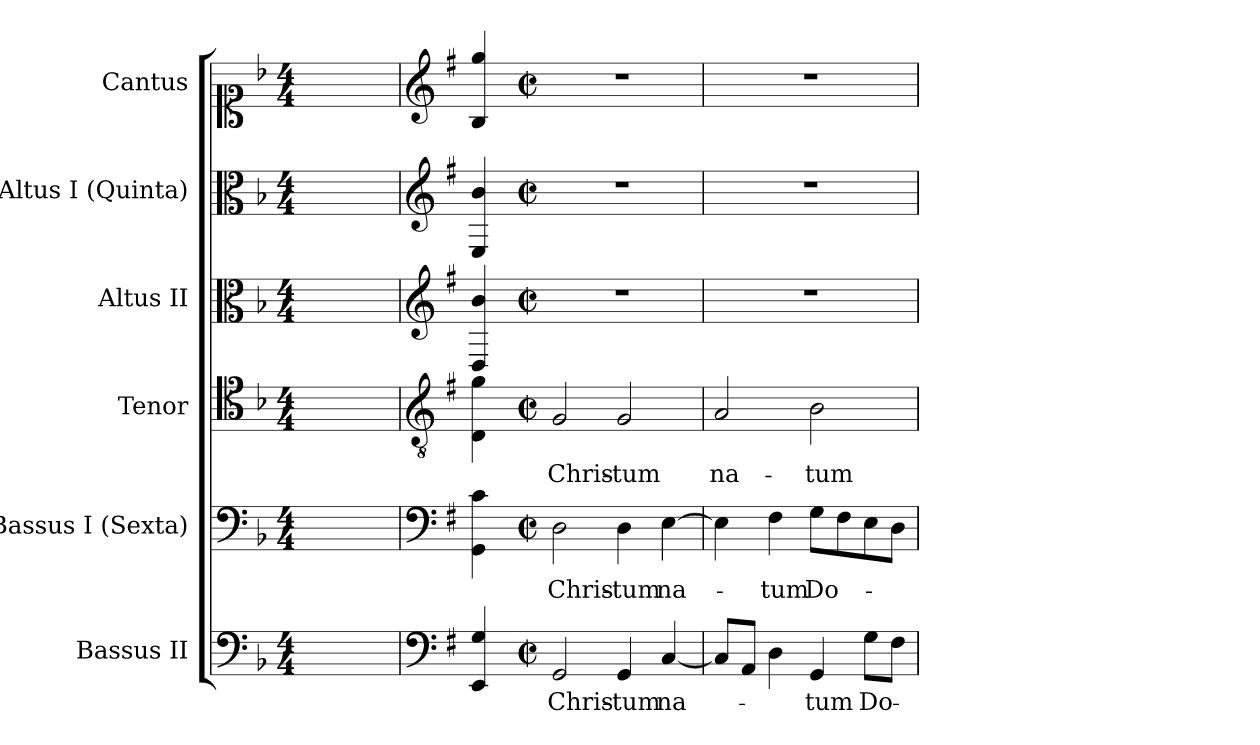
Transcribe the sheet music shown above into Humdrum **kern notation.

**kern	**text	**kern	**text	**kern	**text	**kern	**kern	**kern
*part6	*part6	*part5	*part5	*part4	*part4	*part3	*part2	*part1
*staff6	*staff6	*staff5	*staff5	*staff4	*staff4	*staff3	*staff2	*staff1
*I"Bassus II	*	*I"Bassus I (Sexta)	*	*I"Tenor	*	*I"Altus II	*I"Altus I (Quinta)	*I"Cantus
*I'B.	*	*I'B.	*	*I'T.	*	*I'A.	*I'A.	*I'S.
!!LO:PB:g=z
*clefF4	*	*clefF4	*	*clefC4	*	*clefC3	*clefC3	*clefC1
*	*	*	*	*ITrd7c12	*	*	*	*
*k[b-]	*	*k[b-]	*	*k[b-]	*	*k[b-]	*k[b-]	*k[b-]
*F:	*	*F:	*	*F:	*	*F:	*F:	*F:
*M4/4	*	*M4/4	*	*M4/4	*	*M4/4	*M4/4	*M4/4
=1	=1	=1	=1	=1	=1	=1	=1	=1
1ryy	.	1ryy	.	1ryy	.	1ryy	1ryy	1ryy
=2	=2	=2	=2	=2	=2	=2	=2	=2
*clefF4	*	*clefF4	*	*clefGv2	*	*clefG2	*clefG2	*clefG2
*k[f#]	*	*k[f#]	*	*k[f#]	*	*k[f#]	*k[f#]	*k[f#]
*G:	*	*G:	*	*G:	*	*G:	*G:	*G:
4EEi/ 4Gi	.	4GGi\ 4ci	.	4DDi\ 4Gi	.	4Di/ 4bi	4Ei/ 4bi	4Bi/ 4ggi
=1-	=1-	=1-	=1-	=1-	=1-	=1-	=1-	=1-
*M2/2	*	*M2/2	*	*M2/2	*	*M2/2	*M2/2	*M2/2
*met(c|)	*	*met(c|)	*	*met(c|)	*	*met(c|)	*met(c|)	*met(c|)
!	!LO:LY:b:color=#000000	!	!	!	!	!	!	!
!	!	!	!LO:LY:b:color=#000000	!	!	!	!	!
!	!	!	!	!	!LO:LY:b:color=#000000	!	!	!
2GGi/	Chris-	2Di\	Chris-	2GGi/	Chris-	1r	1r	1r
!	!LO:LY:b:color=#000000	!	!	!	!	!	!	!
!	!	!	!LO:LY:b:color=#000000	!	!	!	!	!
!	!	!	!	!	!LO:LY:b:color=#000000	!	!	!
4GGi/	-tum	4Di\	-tum	2GGi/	-tum	.	.	.
!	!LO:LY:b:color=#000000	!	!	!	!	!	!	!
!	!	!	!LO:LY:b:color=#000000	!	!	!	!	!
[<4Ci/	na-	[>4Ei\	na-	.	.	.	.	.
=2	=2	=2	=2	=2	=2	=2	=2	=2
!	!	!	!	!	!LO:LY:b:color=#000000	!	!	!
8Ci/L]	.	4Ei\]	.	2AAi/	na-	1r	1r	1r
8AAi/J	.	.	.	.	.	.	.	.
!	!	!	!LO:LY:b:color=#000000	!	!	!	!	!
4Di\	.	4F#i\	-tum	.	.	.	.	.
!	!LO:LY:b:color=#000000	!	!	!	!	!	!	!
!	!	!	!LO:LY:b:color=#000000	!	!	!	!	!
!	!	!	!	!	!LO:LY:b:color=#000000	!	!	!
4GGi/	-tum	8Gi\L	Do-	2BBi\	-tum	.	.	.
.	.	8F#i\	.	.	.	.	.	.
!	!LO:LY:b:color=#000000	!	!	!	!	!	!	!
8Gi\L	Do-	8Ei\	.	.	.	.	.	.
8F#i\J	.	8Di\J	.	.	.	.	.	.
=	=	=	=	=	=	=	=	=
*-	*-	*-	*-	*-	*-	*-	*-	*-
